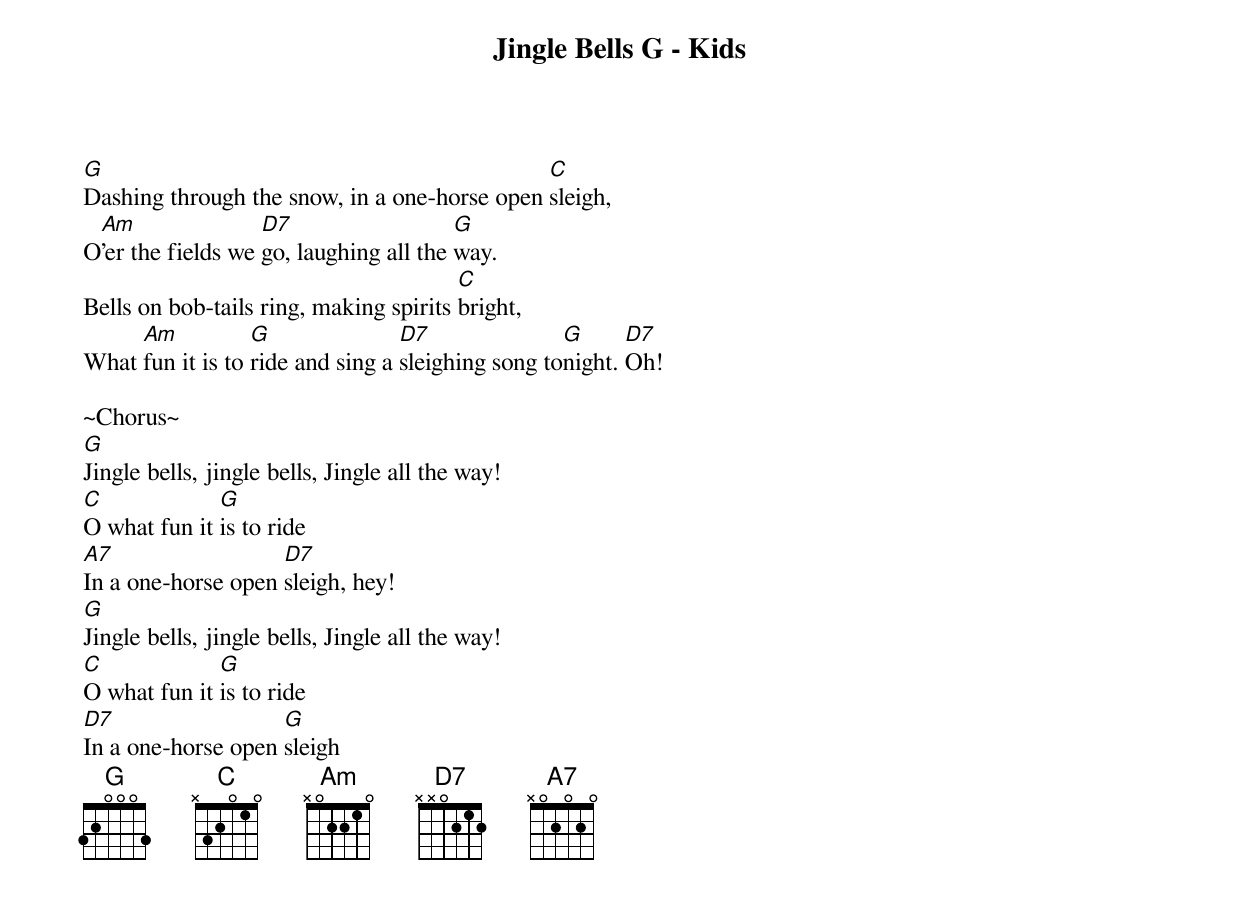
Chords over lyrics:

Jingle Bells G - Kids

G                                             C
Dashing through the snow, in a one-horse open sleigh,
 Am                D7                   G
O'er the fields we go, laughing all the way.
                                        C
Bells on bob-tails ring, making spirits bright,
     Am           G               D7               G      D7
What fun it is to ride and sing a sleighing song tonight. Oh!

~Chorus~
G
Jingle bells, jingle bells, Jingle all the way!
C             G
O what fun it is to ride
A7                  D7
In a one-horse open sleigh, hey!
G
Jingle bells, jingle bells, Jingle all the way!
C             G
O what fun it is to ride
D7                  G
In a one-horse open sleigh
